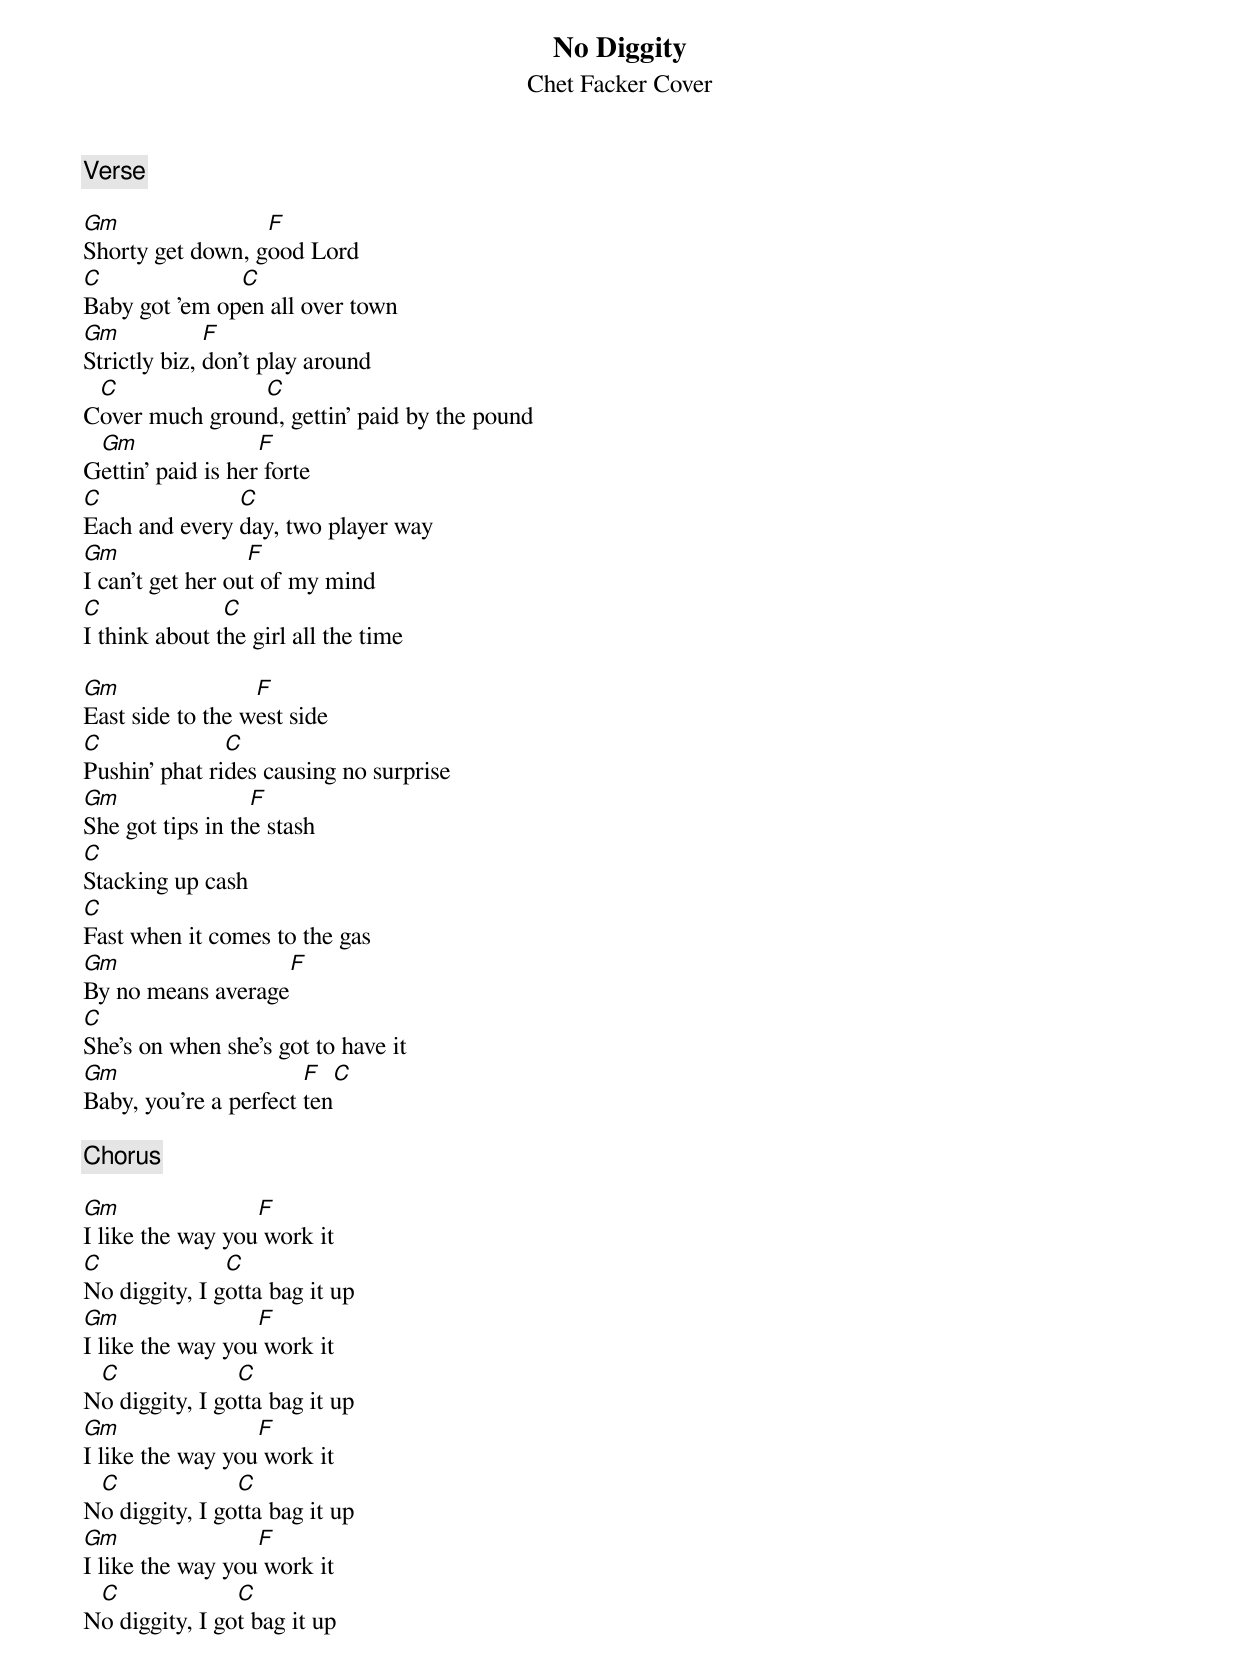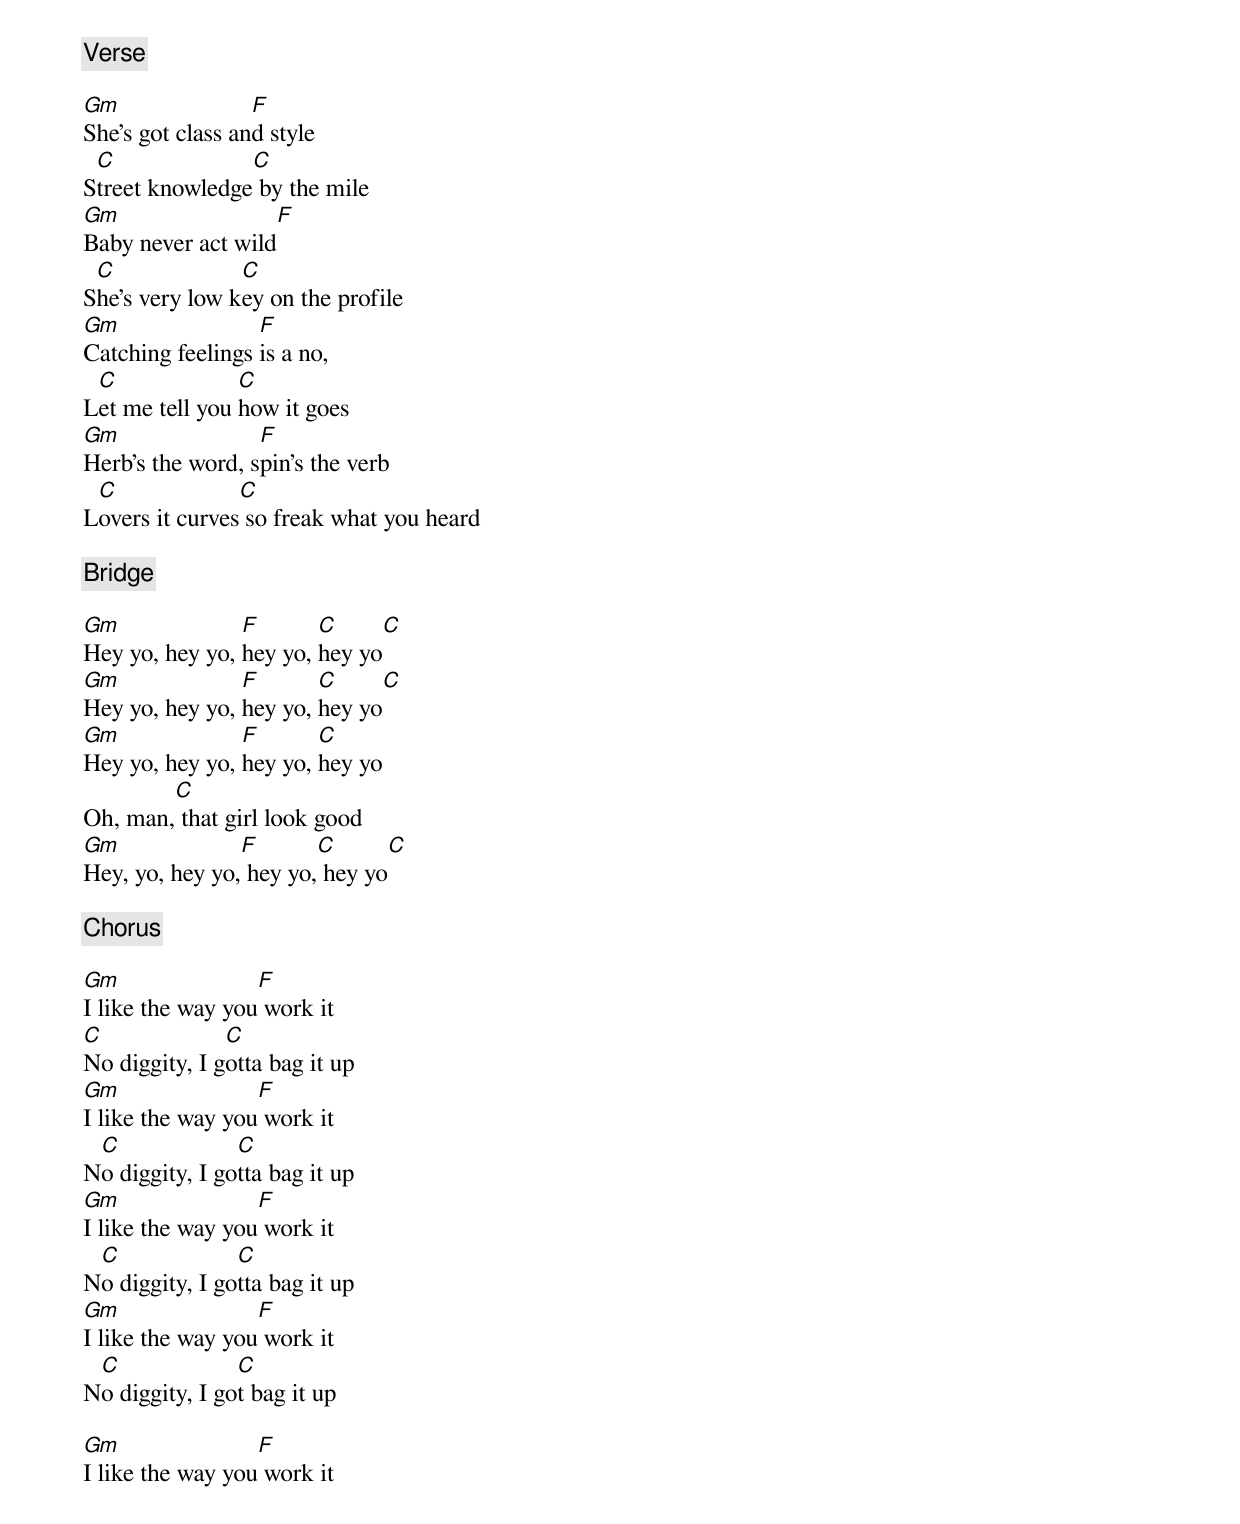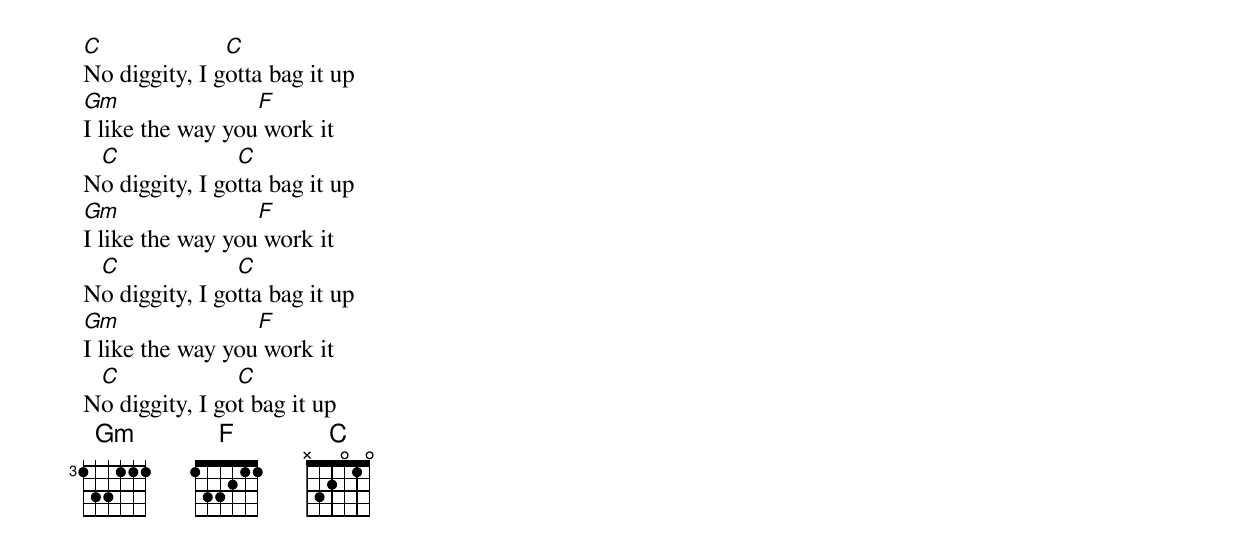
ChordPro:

{t: No Diggity}
{st: Chet Facker Cover}

{c: Verse}

[Gm]Shorty get down, g[F]ood Lord
[C]Baby got 'em op[C]en all over town
[Gm]Strictly biz, [F]don't play around
C[C]over much groun[C]d, gettin' paid by the pound
G[Gm]ettin' paid is her[F] forte
[C]Each and every [C]day, two player way
[Gm]I can't get her ou[F]t of my mind
[C]I think about t[C]he girl all the time

[Gm]East side to the w[F]est side
[C]Pushin' phat ri[C]des causing no surprise
[Gm]She got tips in th[F]e stash
[C]Stacking up cash
[C]Fast when it comes to the gas
[Gm]By no means average[F]
[C]She's on when she's got to have it
[Gm]Baby, you're a perfect [F]ten[C]

{c: Chorus}

[Gm]I like the way you[F] work it
[C]No diggity, I g[C]otta bag it up
[Gm]I like the way you[F] work it
N[C]o diggity, I go[C]tta bag it up
[Gm]I like the way you[F] work it
N[C]o diggity, I go[C]tta bag it up
[Gm]I like the way you[F] work it
N[C]o diggity, I go[C]t bag it up

{c: Verse}

[Gm]She's got class an[F]d style
S[C]treet knowledge[C] by the mile
[Gm]Baby never act wild[F]
S[C]he's very low k[C]ey on the profile
[Gm]Catching feelings [F]is a no,
L[C]et me tell you [C]how it goes
[Gm]Herb's the word, s[F]pin's the verb
L[C]overs it curves[C] so freak what you heard

{c: Bridge}

[Gm]Hey yo, hey yo, [F]hey yo, [C]hey yo[C]
[Gm]Hey yo, hey yo, [F]hey yo, [C]hey yo[C]
[Gm]Hey yo, hey yo, [F]hey yo, [C]hey yo
Oh, man,[C] that girl look good
[Gm]Hey, yo, hey yo,[F] hey yo,[C] hey yo[C]

{c: Chorus}

[Gm]I like the way you[F] work it
[C]No diggity, I g[C]otta bag it up
[Gm]I like the way you[F] work it
N[C]o diggity, I go[C]tta bag it up
[Gm]I like the way you[F] work it
N[C]o diggity, I go[C]tta bag it up
[Gm]I like the way you[F] work it
N[C]o diggity, I go[C]t bag it up

[Gm]I like the way you[F] work it
[C]No diggity, I g[C]otta bag it up
[Gm]I like the way you[F] work it
N[C]o diggity, I go[C]tta bag it up
[Gm]I like the way you[F] work it
N[C]o diggity, I go[C]tta bag it up
[Gm]I like the way you[F] work it
N[C]o diggity, I go[C]t bag it up
